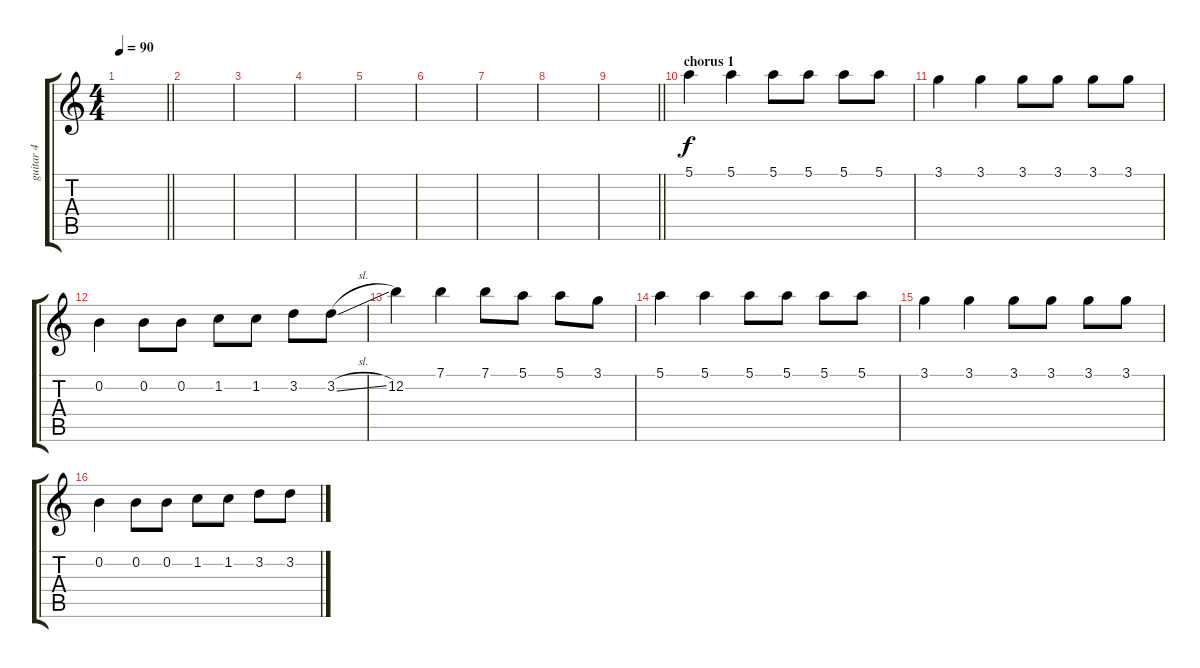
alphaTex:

\track ("guitar 4" "guitar 4") {instrument electricguitarjazz}
\staff {score tabs}
\tuning (E4 B3 G3 D3 A2 E2) {hide}
\ts (4 4)
\tempo 90
\clef g2
\barLineRight lightlight
\ks c
|
|
|
|
|
|
|
|
\barLineRight lightlight
|
\section ("" "chorus 1")
5.1.4 5.1.4 5.1.8 5.1.8 5.1.8 5.1.8 |
3.1.4 3.1.4 3.1.8 3.1.8 3.1.8 3.1.8 |
0.2.4 0.2.8 0.2.8 1.2.8 1.2.8 3.2.8 3.2{sl}.8 |
12.2.4 7.1.4 7.1.8 5.1.8 5.1.8 3.1.8 |
5.1.4 5.1.4 5.1.8 5.1.8 5.1.8 5.1.8 |
3.1.4 3.1.4 3.1.8 3.1.8 3.1.8 3.1.8 |
0.2.4 0.2.8 0.2.8 1.2.8 1.2.8 3.2.8 3.2{sl}.8
